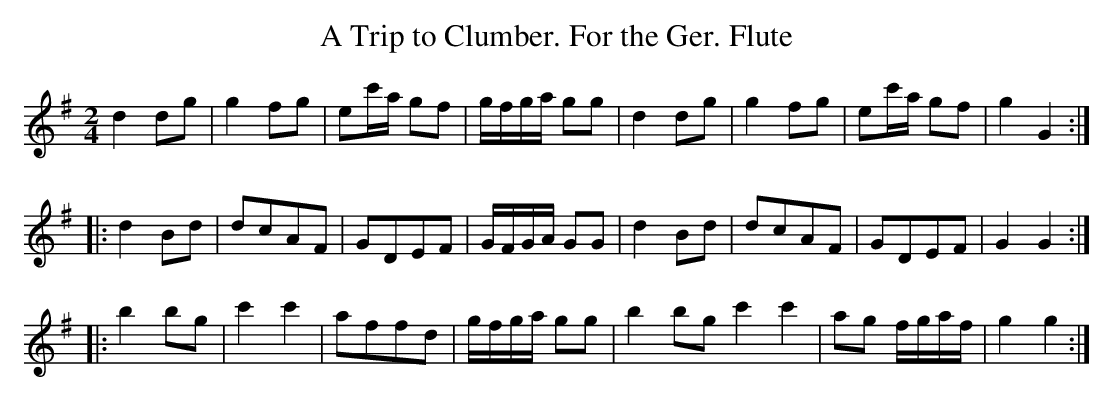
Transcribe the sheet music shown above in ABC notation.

X:1
T:Trip to Clumber. For the Ger. Flute, A
M:2/4
L:1/8
K:G
d2 dg| g2 fg| ec'/a/ gf| g/f/g/a/ gg|\
d2 dg| g2 fg| ec'/a/ gf| g2 G2::
d2 Bd| dcAF| GDEF|G/F/G/A/ GG|\
d2 Bd| dcAF| GDEF| G2G2::
b2 bg| c'2 c'2| affd| g/f/g/a/ gg|\
b2bg c'2 c'2| ag f/g/a/f/| g2 g2:|
